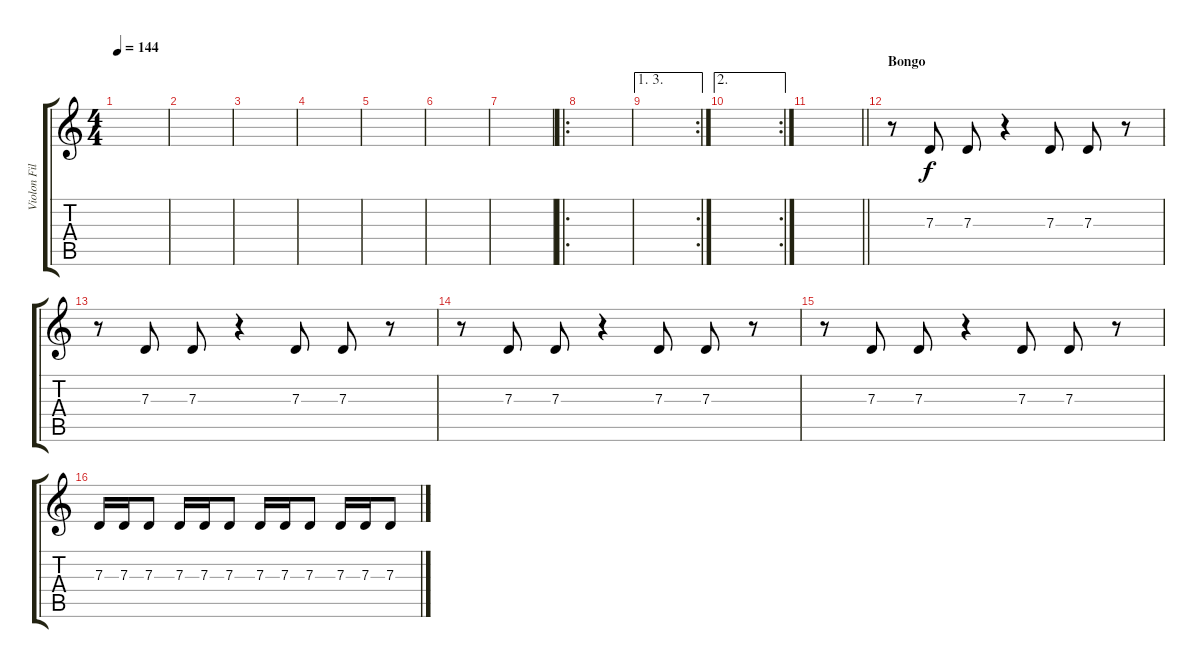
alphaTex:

\track ("Violon Fill 2" "Violon Fil") {instrument viola}
\staff {score tabs}
\tuning (E4 B3 G3 D3 A2 E2) {hide}
\ts (4 4)
\tempo 144
\clef g2
\ks c
|
|
|
|
|
|
|
\ro
|
\ae (1 3)
\rc 2
|
\ae 2
\rc 2
|
\barLineRight lightlight
|
\section ("" "Bongo")
r.8 7.3.8 7.3.8 r.4 7.3.8 7.3.8 r.8 |
r.8 7.3.8 7.3.8 r.4 7.3.8 7.3.8 r.8 |
r.8 7.3.8 7.3.8 r.4 7.3.8 7.3.8 r.8 |
r.8 7.3.8 7.3.8 r.4 7.3.8 7.3.8 r.8 |
7.3.16 7.3.16 7.3.8 7.3.16 7.3.16 7.3.8 7.3.16 7.3.16 7.3.8 7.3.16 7.3.16 7.3.8
